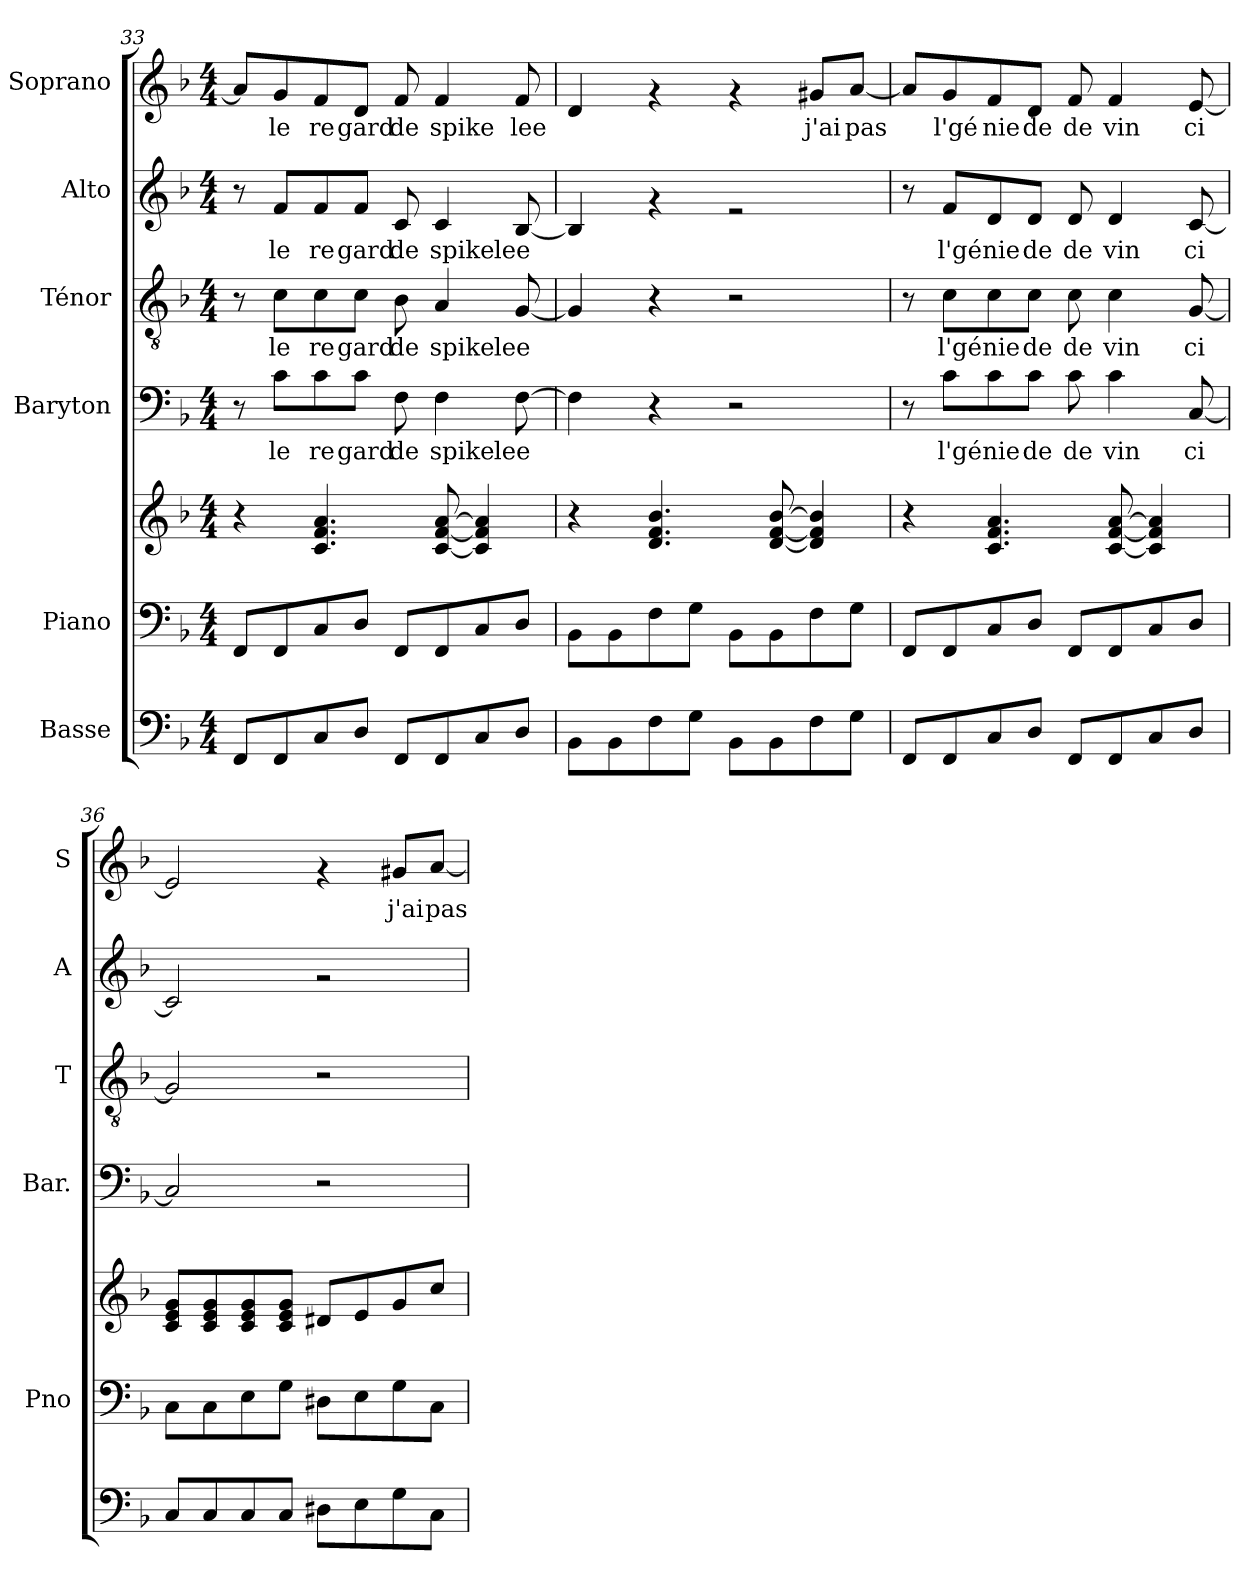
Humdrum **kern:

**kern	**kern	**kern	**kern	**text	**kern	**text	**kern	**text	**kern	**text
*part6	*part5	*part5	*part4	*part4	*part3	*part3	*part2	*part2	*part1	*part1
*staff7	*staff6	*staff5	*staff4	*staff4	*staff3	*staff3	*staff2	*staff2	*staff1	*staff1
*I"Basse	*I"Piano	*	*I"Baryton	*	*I"Ténor	*	*I"Alto	*	*I"Soprano	*
*	*I'Pno	*	*I'Bar.	*	*I'T	*	*I'A	*	*I'S	*
!!LO:PB:g=z
*clefF4	*clefF4	*clefG2	*clefF4	*	*clefGv2	*	*clefG2	*	*clefG2	*
*ITrd7c12	*	*	*	*	*	*	*	*	*	*
*k[b-]	*k[b-]	*k[b-]	*k[b-]	*	*k[b-]	*	*k[b-]	*	*k[b-]	*
*F:	*F:	*F:	*F:	*	*F:	*	*F:	*	*F:	*
*M4/4	*M4/4	*M4/4	*M4/4	*	*M4/4	*	*M4/4	*	*M4/4	*
=33	=33	=33	=33	=33	=33	=33	=33	=33	=33	=33
8FFF/L	8FF/L	4r	8r	.	8r	.	8r	.	8a/L]	.
!	!	!	!	!LO:LY:b	!	!	!	!	!	!
!	!	!	!	!	!	!LO:LY:b	!	!	!	!
!	!	!	!	!	!	!	!	!LO:LY:b	!	!
!	!	!	!	!	!	!	!	!	!	!LO:LY:b
8FFF/	8FF/	.	8c\L	le	8c\L	le	8f/L	le	8g/	le
!	!	!	!	!LO:LY:b	!	!	!	!	!	!
!	!	!	!	!	!	!LO:LY:b	!	!	!	!
!	!	!	!	!	!	!	!	!LO:LY:b	!	!
!	!	!	!	!	!	!	!	!	!	!LO:LY:b
8CC/	8C/	4.c/ 4.f/ 4.a/	8c\	re	8c\	re	8f/	re	8f/	re
!	!	!	!	!LO:LY:b	!	!	!	!	!	!
!	!	!	!	!	!	!LO:LY:b	!	!	!	!
!	!	!	!	!	!	!	!	!LO:LY:b	!	!
!	!	!	!	!	!	!	!	!	!	!LO:LY:b
8DD/J	8D/J	.	8c\J	gard	8c\J	gard	8f/J	gard	8d/J	gard
!	!	!	!	!LO:LY:b	!	!	!	!	!	!
!	!	!	!	!	!	!LO:LY:b	!	!	!	!
!	!	!	!	!	!	!	!	!LO:LY:b	!	!
!	!	!	!	!	!	!	!	!	!	!LO:LY:b
8FFF/L	8FF/L	.	8F\	de	8B-\	de	8c/	de	8f/	de
!	!	!	!	!LO:LY:b	!	!	!	!	!	!
!	!	!	!	!	!	!LO:LY:b	!	!	!	!
!	!	!	!	!	!	!	!	!LO:LY:b	!	!
!	!	!	!	!	!	!	!	!	!	!LO:LY:b
8FFF/	8FF/	[8c/ [8f/ [8a/	4F\	spike	4A/	spike	4c/	spike	4f/	spike
8CC/	8C/	4c/] 4f/] 4a/]	.	.	.	.	.	.	.	.
!	!	!	!	!LO:LY:b	!	!	!	!	!	!
!	!	!	!	!	!	!LO:LY:b	!	!	!	!
!	!	!	!	!	!	!	!	!LO:LY:b	!	!
!	!	!	!	!	!	!	!	!	!	!LO:LY:b
8DD/J	8D/J	.	[8F\	lee	[8G/	lee	[8B-/	lee	8f/	lee
=34	=34	=34	=34	=34	=34	=34	=34	=34	=34	=34
8BBB-\L	8BB-\L	4r	4F\]	.	4G/]	.	4B-/]	.	4d/	.
8BBB-\	8BB-\	.	.	.	.	.	.	.	.	.
8FF\	8F\	4.d/ 4.f/ 4.b-/	4r	.	4r	.	4rf	.	4rf	.
8GG\J	8G\J	.	.	.	.	.	.	.	.	.
8BBB-\L	8BB-\L	.	2r	.	2r	.	2rf	.	4rf	.
8BBB-\	8BB-\	[8d/ [8f/ [8b-/	.	.	.	.	.	.	.	.
!	!	!	!	!	!	!	!	!	!	!LO:LY:b
8FF\	8F\	4d/] 4f/] 4b-/]	.	.	.	.	.	.	8g#X/L	j'ai
!	!	!	!	!	!	!	!	!	!	!LO:LY:b
8GG\J	8G\J	.	.	.	.	.	.	.	[<8a/J	pas
=35	=35	=35	=35	=35	=35	=35	=35	=35	=35	=35
8FFF/L	8FF/L	4r	8r	.	8r	.	8r	.	8a/L]	.
!	!	!	!	!LO:LY:b	!	!	!	!	!	!
!	!	!	!	!	!	!LO:LY:b	!	!	!	!
!	!	!	!	!	!	!	!	!LO:LY:b	!	!
!	!	!	!	!	!	!	!	!	!	!LO:LY:b
8FFF/	8FF/	.	8c\L	l'gé	8c\L	l'gé	8f/L	l'gé	8g/	l'gé
!	!	!	!	!LO:LY:b	!	!	!	!	!	!
!	!	!	!	!	!	!LO:LY:b	!	!	!	!
!	!	!	!	!	!	!	!	!LO:LY:b	!	!
!	!	!	!	!	!	!	!	!	!	!LO:LY:b
8CC/	8C/	4.c/ 4.f/ 4.a/	8c\	nie	8c\	nie	8d/	nie	8f/	nie
!	!	!	!	!LO:LY:b	!	!	!	!	!	!
!	!	!	!	!	!	!LO:LY:b	!	!	!	!
!	!	!	!	!	!	!	!	!LO:LY:b	!	!
!	!	!	!	!	!	!	!	!	!	!LO:LY:b
8DD/J	8D/J	.	8c\J	de	8c\J	de	8d/J	de	8d/J	de
!	!	!	!	!LO:LY:b	!	!	!	!	!	!
!	!	!	!	!	!	!LO:LY:b	!	!	!	!
!	!	!	!	!	!	!	!	!LO:LY:b	!	!
!	!	!	!	!	!	!	!	!	!	!LO:LY:b
8FFF/L	8FF/L	.	8c\	de	8c\	de	8d/	de	8f/	de
!	!	!	!	!LO:LY:b	!	!	!	!	!	!
!	!	!	!	!	!	!LO:LY:b	!	!	!	!
!	!	!	!	!	!	!	!	!LO:LY:b	!	!
!	!	!	!	!	!	!	!	!	!	!LO:LY:b
8FFF/	8FF/	[8c/ [8f/ [8a/	4c\	vin	4c\	vin	4d/	vin	4f/	vin
8CC/	8C/	4c/] 4f/] 4a/]	.	.	.	.	.	.	.	.
!	!	!	!	!LO:LY:b	!	!	!	!	!	!
!	!	!	!	!	!	!LO:LY:b	!	!	!	!
!	!	!	!	!	!	!	!	!LO:LY:b	!	!
!	!	!	!	!	!	!	!	!	!	!LO:LY:b
8DD/J	8D/J	.	[8C/	ci	[8G/	ci	[<8c/	ci	[<8e/	ci
=36	=36	=36	=36	=36	=36	=36	=36	=36	=36	=36
8CC/L	8C\L	8c/ 8e/ 8g/L	2C/]	.	2G/]	.	2c/]	.	2e/]	.
8CC/	8C\	8c/ 8e/ 8g/	.	.	.	.	.	.	.	.
8CC/	8E\	8c/ 8e/ 8g/	.	.	.	.	.	.	.	.
8CC/J	8G\J	8c/ 8e/ 8g/J	.	.	.	.	.	.	.	.
8DD#X\L	8D#X\L	8d#X/L	2r	.	2r	.	2ra	.	4rf	.
8EE\	8E\	8e/	.	.	.	.	.	.	.	.
!	!	!	!	!	!	!	!	!	!	!LO:LY:b
8GG\	8G\	8g/	.	.	.	.	.	.	8g#X/L	j'ai
!	!	!	!	!	!	!	!	!	!	!LO:LY:b
8CC\J	8C\J	8cc/J	.	.	.	.	.	.	[<8a/J	pas
=	=	=	=	=	=	=	=	=	=	=
*-	*-	*-	*-	*-	*-	*-	*-	*-	*-	*-
